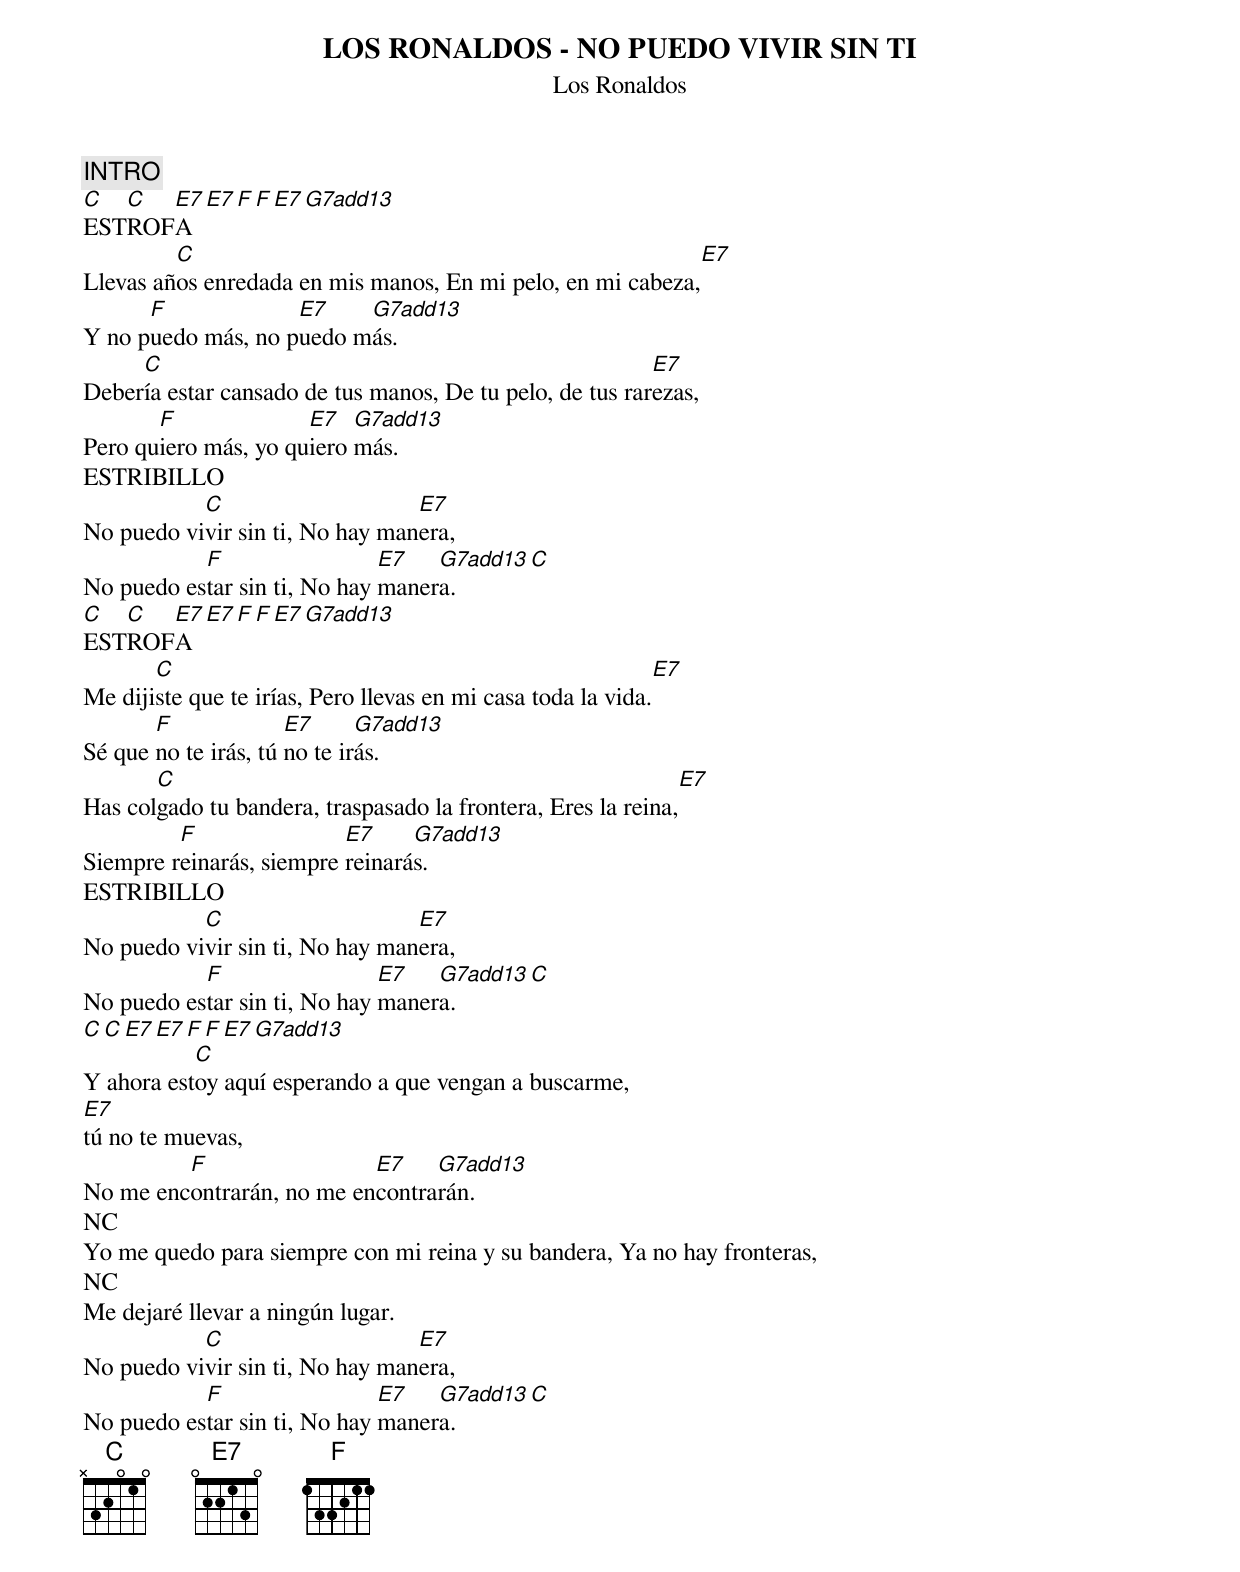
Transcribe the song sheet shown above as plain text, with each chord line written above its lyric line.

LOS RONALDOS - NO PUEDO VIVIR SIN TI
Los Ronaldos
INTRO
C  C  E7  E7  F  F  E7  G7add13
ESTROFA
         C	           				    E7
Llevas años enredada en mis manos, En mi pelo, en mi cabeza,
      F             E7    G7add13
Y no puedo más, no puedo más.
     C					    	          E7
Debería estar cansado de tus manos, De tu pelo, de tus rarezas,
       F              E7   G7add13
Pero quiero más, yo quiero más.
ESTRIBILLO
           C                     E7
No puedo vivir sin ti, No hay manera,
           F                  E7   G7add13 C
No puedo estar sin ti, No hay manera.
C  C  E7  E7  F  F  E7  G7add13
ESTROFA
       C				           	 	E7
Me dijiste que te irías, Pero llevas en mi casa toda la vida.
       F              E7      G7add13
Sé que no te irás, tú no te irás.
       C					 	          E7
Has colgado tu bandera, traspasado la frontera, Eres la reina,
         F                E7     G7add13
Siempre reinarás, siempre reinarás.
ESTRIBILLO
           C                     E7
No puedo vivir sin ti, No hay manera,
           F                  E7   G7add13 C
No puedo estar sin ti, No hay manera.
C  C  E7  E7  F  F  E7  G7add13
           C
Y ahora estoy aquí esperando a que vengan a buscarme,
E7
tú no te muevas,
         F                 E7    G7add13
No me encontrarán, no me encontrarán.
NC
Yo me quedo para siempre con mi reina y su bandera, Ya no hay fronteras,
NC
Me dejaré llevar a ningún lugar.
           C                     E7
No puedo vivir sin ti, No hay manera,
           F                  E7   G7add13 C
No puedo estar sin ti, No hay manera.
